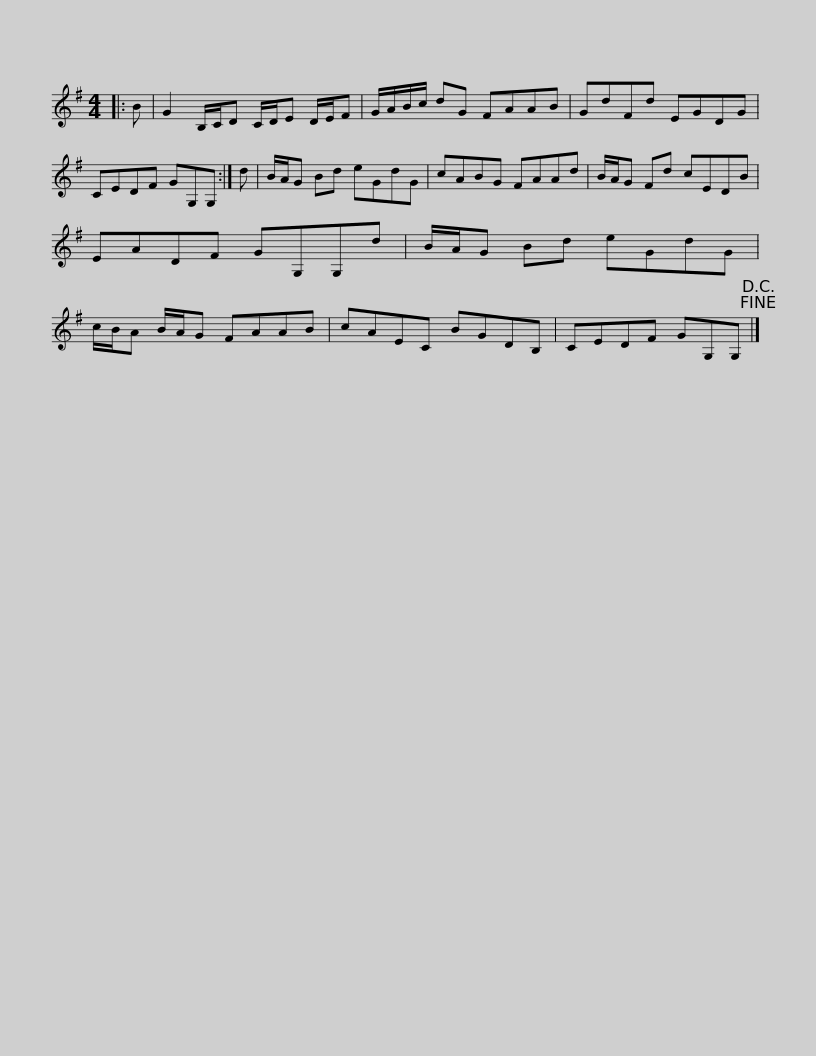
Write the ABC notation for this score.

X:1
L:1/8
M:4/4
I:linebreak $
K:G
V:1 treble
V:1
|: B | G2 B,/C/D C/D/E D/E/F | G/A/B/c/ dG FAAB | GdFd EGDG | CEDF GG,G, :| %5
 d |$ B/A/G Bd eGdG | cABG FAAd | B/A/G Fd cEDB | EADF GG,G,d | %10
 B/A/G Bd eGdG |$ c/B/A B/A/G FAAB | cAEC BGDB, | CEDF GG,G,!fine!!D.C.! |] %14
